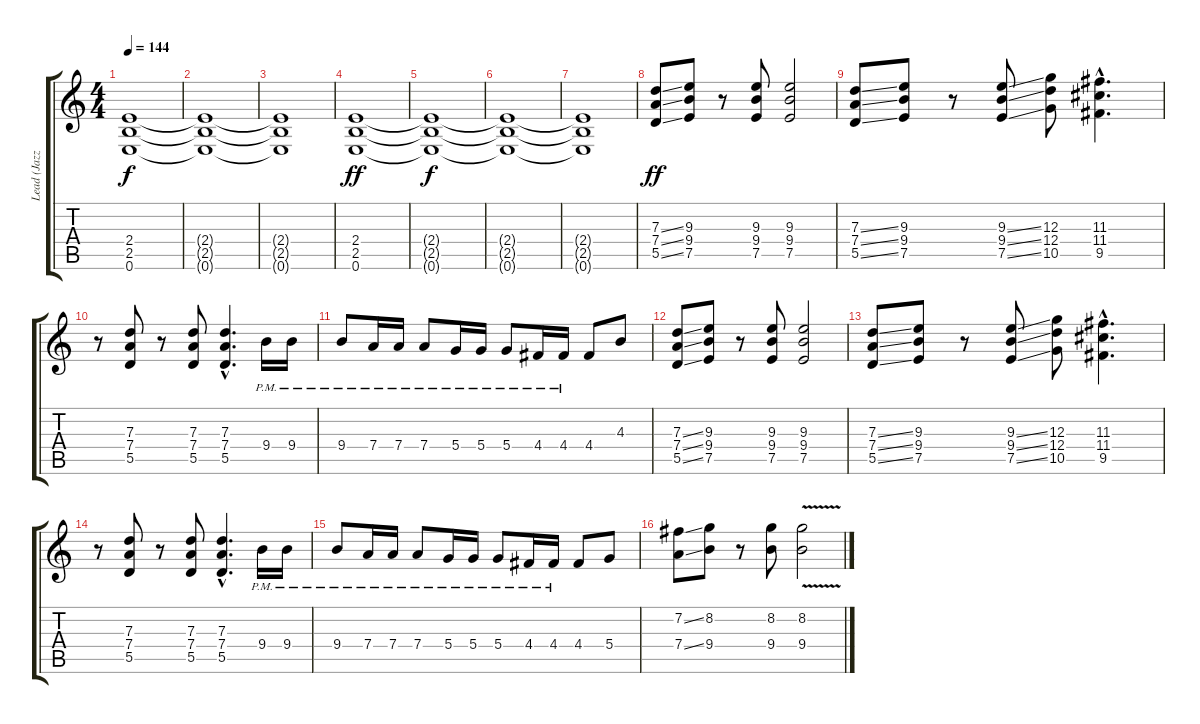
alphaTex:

\track ("Lead (Jazz Guitar) - Kirk" "Lead (Jazz") {instrument distortionguitar}
\staff {score tabs}
\tuning (E4 B3 G3 D3 A2 E2) {hide}
\ts (4 4)
\tempo 144
\clef g2
\ks c
(2.4{t} 2.5{t} 0.6{t}).1{dy f} |
(2.4{t} 2.5{t} 0.6{t}).1 |
(2.4{t} 2.5{t} 0.6{t}).1 |
(2.4 2.5 0.6).1{dy ff} |
(2.4{t} 2.5{t} 0.6{t}).1{dy f} |
(2.4{t} 2.5{t} 0.6{t}).1 |
(2.4{t} 2.5{t} 0.6{t}).1 |
(7.3{ss} 7.4{ss} 5.5{ss}).8{dy ff} (9.3 9.4 7.5).8 r.8 (9.3 9.4 7.5).8 (9.3 9.4 7.5).2 |
(7.3{ss} 7.4{ss} 5.5{ss}).8 (9.3 9.4 7.5).8 r.8 (9.3{ss} 9.4{ss} 7.5{ss}).8 (12.3 12.4 10.5).8 (11.3{hac} 11.4{hac} 9.5{hac}).4{d} |
r.8 (7.3 7.4 5.5).8 r.8 (7.3 7.4 5.5).8 (7.3{hac} 7.4{hac} 5.5{hac}).4{d} 9.4{pm}.16 9.4{pm}.16 |
9.4{pm}.8 7.4{pm}.16 7.4{pm}.16 7.4{pm}.8 5.4{pm}.16 5.4{pm}.16 5.4{pm}.8 4.4{pm}.16 4.4{pm}.16 4.4.8 4.3.8 |
(7.3{ss} 7.4{ss} 5.5{ss}).8 (9.3 9.4 7.5).8 r.8 (9.3 9.4 7.5).8 (9.3 9.4 7.5).2 |
(7.3{ss} 7.4{ss} 5.5{ss}).8 (9.3 9.4 7.5).8 r.8 (9.3{ss} 9.4{ss} 7.5{ss}).8 (12.3 12.4 10.5).8 (11.3{hac} 11.4{hac} 9.5{hac}).4{d} |
r.8 (7.3 7.4 5.5).8 r.8 (7.3 7.4 5.5).8 (7.3{hac} 7.4{hac} 5.5{hac}).4{d} 9.4{pm}.16 9.4{pm}.16 |
9.4{pm}.8 7.4{pm}.16 7.4{pm}.16 7.4{pm}.8 5.4{pm}.16 5.4{pm}.16 5.4{pm}.8 4.4{pm}.16 4.4{pm}.16 4.4.8 5.4.8 |
(7.2{ss} 7.4{ss}).8 (8.2 9.4).8 r.8 (8.2 9.4).8 (8.2{v} 9.4{v}).2
